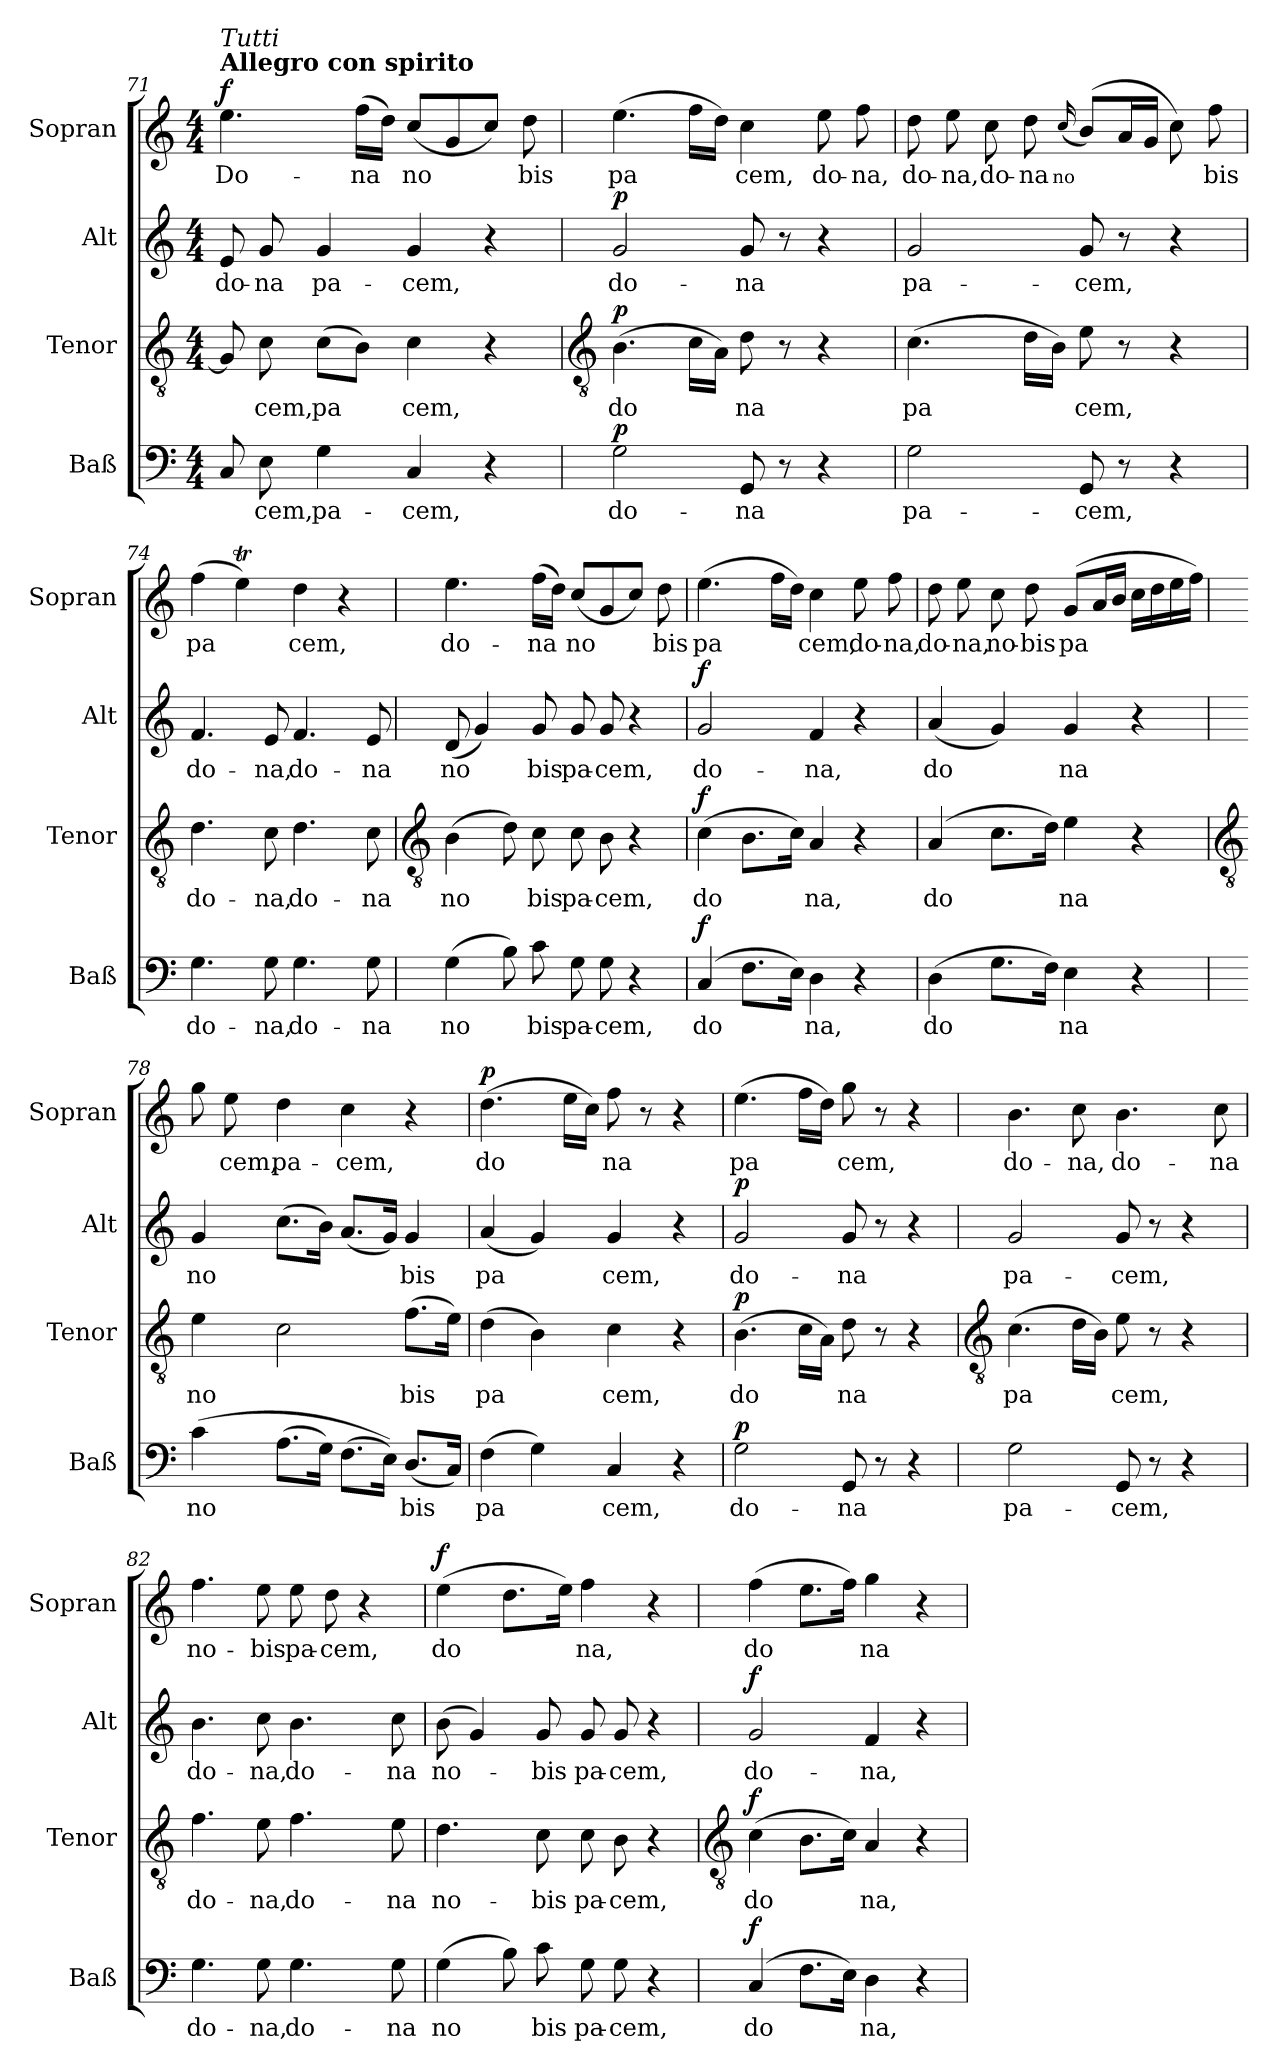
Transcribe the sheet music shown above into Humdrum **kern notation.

**kern	**text	**dynam	**kern	**text	**dynam	**kern	**text	**dynam	**kern	**text	**dynam
*part4	*part4	*part4	*part3	*part3	*part3	*part2	*part2	*part2	*part1	*part1	*part1
*staff4	*staff4	*staff4	*staff3	*staff3	*staff3	*staff2	*staff2	*staff2	*staff1	*staff1	*staff1
*I"Baß	*	*	*I"Tenor	*	*	*I"Alt	*	*	*I"Sopran	*	*
*I'Baß	*	*	*I'Tenor	*	*	*I'Alt	*	*	*I'Sopran	*	*
*clefF4	*	*	*clefGv2	*	*	*clefG2	*	*	*clefG2	*	*
*k[]	*	*	*k[]	*	*	*k[]	*	*	*k[]	*	*
*C:	*	*	*C:	*	*	*C:	*	*	*C:	*	*
*M4/4	*	*	*M4/4	*	*	*M4/4	*	*	*M4/4	*	*
=71	=71	=71	=71	=71	=71	=71	=71	=71	=71	=71	=71
!	!	!	!	!	!	!	!	!	!LO:TX:a:B:t=Allegro con spirito	!	!
!	!	!	!	!	!	!	!	!	!LO:TX:a:i:t=Tutti	!	!
!	!LO:LY:b	!	!	!LO:LY:b	!	!	!LO:LY:b	!	!	!LO:LY:b	!LO:DY:a
8C	_-	.	8G]	_-	.	8e	do-	.	4.ee	Do-	f
!	!LO:LY:b	!	!	!LO:LY:b	!	!	!LO:LY:b	!	!	!	!
8E	-cem,	.	8c	-cem,	.	8g	-na	.	.	.	.
!	!LO:LY:b	!	!	!LO:LY:b	!	!	!LO:LY:b	!	!	!	!
4G	pa-	.	(>8cL	pa	.	4g	pa-	.	.	.	.
!	!	!	!	!	!	!	!	!	!	!LO:LY:b	!
.	.	.	8BJ)	.	.	.	.	.	(>16ffLL	-na	.
.	.	.	.	.	.	.	.	.	16ddJJ)	.	.
!	!LO:LY:b	!	!	!LO:LY:b	!	!	!LO:LY:b	!	!	!LO:LY:b	!
4C	-cem,	.	4c	cem,	.	4g	-cem,	.	(<8ccL	no	.
.	.	.	.	.	.	.	.	.	8g	.	.
4r	.	.	4r	.	.	4r	.	.	8ccJ)	.	.
!	!	!	!	!	!	!	!	!	!	!LO:LY:b	!
.	.	.	.	.	.	.	.	.	8dd	bis	.
!!LO:LB:g=z
=72	=72	=72	=72	=72	=72	=72	=72	=72	=72	=72	=72
*	*	*	*clefGv2	*	*	*	*	*	*	*	*
!	!LO:LY:b	!LO:DY:a	!	!LO:LY:b	!LO:DY:a	!	!LO:LY:b	!LO:DY:a	!	!LO:LY:b	!
2G	do-	p	(>4.B	do	p	2g	do-	p	(>4.ee	pa	.
.	.	.	16cLL	.	.	.	.	.	16ffLL	.	.
.	.	.	16AJJ)	.	.	.	.	.	16ddJJ)	.	.
!	!LO:LY:b	!	!	!LO:LY:b	!	!	!LO:LY:b	!	!	!LO:LY:b	!
8GG	-na	.	8d	na	.	8g	-na	.	4cc	cem,	.
8r	.	.	8r	.	.	8r	.	.	.	.	.
!	!	!	!	!	!	!	!	!	!	!LO:LY:b	!
4r	.	.	4r	.	.	4r	.	.	8ee	do-	.
!	!	!	!	!	!	!	!	!	!	!LO:LY:b	!
.	.	.	.	.	.	.	.	.	8ff	-na,	.
!!LO:LB:g=z
=73	=73	=73	=73	=73	=73	=73	=73	=73	=73	=73	=73
!	!LO:LY:b	!	!	!LO:LY:b	!	!	!LO:LY:b	!	!	!LO:LY:b	!
2G	pa-	.	(>4.c	pa	.	2g	pa-	.	8dd	do-	.
!	!	!	!	!	!	!	!	!	!	!LO:LY:b	!
.	.	.	.	.	.	.	.	.	8ee	-na,	.
!	!	!	!	!	!	!	!	!	!	!LO:LY:b	!
.	.	.	.	.	.	.	.	.	8cc	do-	.
!	!	!	!	!	!	!	!	!	!	!LO:LY:b	!
.	.	.	16dLL	.	.	.	.	.	8dd	-na	.
.	.	.	16BJJ)	.	.	.	.	.	.	.	.
!	!	!	!	!	!	!	!	!	!	!LO:LY:b	!
.	.	.	.	.	.	.	.	.	(<16qqcc/	no	.
!	!LO:LY:b	!	!	!LO:LY:b	!	!	!LO:LY:b	!	!	!	!
8GG	-cem,	.	8e	cem,	.	8g	-cem,	.	(>8bL)	.	.
8r	.	.	8r	.	.	8r	.	.	16aL	.	.
.	.	.	.	.	.	.	.	.	16gJJ	.	.
4r	.	.	4r	.	.	4r	.	.	8cc)	.	.
!	!	!	!	!	!	!	!	!	!	!LO:LY:b	!
.	.	.	.	.	.	.	.	.	8ff	bis	.
=74	=74	=74	=74	=74	=74	=74	=74	=74	=74	=74	=74
!	!LO:LY:b	!	!	!LO:LY:b	!	!	!LO:LY:b	!	!	!LO:LY:b	!
4.G	do-	.	4.d	do-	.	4.f	do-	.	(>4ff	pa	.
.	.	.	.	.	.	.	.	.	4eet)	.	.
!	!LO:LY:b	!	!	!LO:LY:b	!	!	!LO:LY:b	!	!	!	!
8G	-na,	.	8c	-na,	.	8e	-na,	.	.	.	.
!	!LO:LY:b	!	!	!LO:LY:b	!	!	!LO:LY:b	!	!	!LO:LY:b	!
4.G	do-	.	4.d	do-	.	4.f	do-	.	4dd	cem,	.
.	.	.	.	.	.	.	.	.	4r	.	.
!	!LO:LY:b	!	!	!LO:LY:b	!	!	!LO:LY:b	!	!	!	!
8G	-na	.	8c	-na	.	8e	-na	.	.	.	.
!!LO:LB:g=z
=75	=75	=75	=75	=75	=75	=75	=75	=75	=75	=75	=75
*	*	*	*clefGv2	*	*	*	*	*	*	*	*
!	!LO:LY:b	!	!	!LO:LY:b	!	!	!LO:LY:b	!	!	!LO:LY:b	!
(>4G	no	.	(>4B	no	.	(<8d	no	.	4.ee	do-	.
.	.	.	.	.	.	4g)	.	.	.	.	.
8B)	.	.	8d)	.	.	.	.	.	.	.	.
!	!LO:LY:b	!	!	!LO:LY:b	!	!	!LO:LY:b	!	!	!LO:LY:b	!
8c	bis	.	8c	bis	.	8g	bis	.	(>16ffLL	-na	.
.	.	.	.	.	.	.	.	.	16ddJJ)	.	.
!	!LO:LY:b	!	!	!LO:LY:b	!	!	!LO:LY:b	!	!	!LO:LY:b	!
8G	pa-	.	8c	pa-	.	8g	pa-	.	(<8ccL	no	.
!	!LO:LY:b	!	!	!LO:LY:b	!	!	!LO:LY:b	!	!	!	!
8G	-cem,	.	8B	-cem,	.	8g	-cem,	.	8g	.	.
4r	.	.	4r	.	.	4r	.	.	8ccJ)	.	.
!	!	!	!	!	!	!	!	!	!	!LO:LY:b	!
.	.	.	.	.	.	.	.	.	8dd	bis	.
!!LO:LB:g=z
=76	=76	=76	=76	=76	=76	=76	=76	=76	=76	=76	=76
!	!LO:LY:b	!LO:DY:b	!	!LO:LY:b	!LO:DY:a	!	!LO:LY:b	!LO:DY:b	!	!LO:LY:b	!
(>4C	do	f	(>4c	do	f	2g	do-	f	(>4.ee	pa	.
8.FL	.	.	8.BL	.	.	.	.	.	.	.	.
.	.	.	.	.	.	.	.	.	16ffLL	.	.
16EJ)	.	.	16cJ)	.	.	.	.	.	16ddJJ)	.	.
!	!LO:LY:b	!	!	!LO:LY:b	!	!	!LO:LY:b	!	!	!LO:LY:b	!
4D	na,	.	4A	na,	.	4f	-na,	.	4cc	cem,	.
!	!	!	!	!	!	!	!	!	!	!LO:LY:b	!
4r	.	.	4r	.	.	4r	.	.	8ee	do-	.
!	!	!	!	!	!	!	!	!	!	!LO:LY:b	!
.	.	.	.	.	.	.	.	.	8ff	-na,	.
=77	=77	=77	=77	=77	=77	=77	=77	=77	=77	=77	=77
!	!LO:LY:b	!	!	!LO:LY:b	!	!	!LO:LY:b	!	!	!LO:LY:b	!
(>4D	do	.	(>4A	do	.	(<4a	do	.	8dd	do-	.
!	!	!	!	!	!	!	!	!	!	!LO:LY:b	!
.	.	.	.	.	.	.	.	.	8ee	-na,	.
!	!	!	!	!	!	!	!	!	!	!LO:LY:b	!
8.GL	.	.	8.cL	.	.	4g)	.	.	8cc	no-	.
!	!	!	!	!	!	!	!	!	!	!LO:LY:b	!
.	.	.	.	.	.	.	.	.	8dd	-bis	.
16FJ)	.	.	16dJ)	.	.	.	.	.	.	.	.
!	!LO:LY:b	!	!	!LO:LY:b	!	!	!LO:LY:b	!	!	!LO:LY:b	!
4E	na	.	4e	na	.	4g	na	.	(>8gL	pa	.
.	.	.	.	.	.	.	.	.	16aL	.	.
.	.	.	.	.	.	.	.	.	16bJJ	.	.
4r	.	.	4r	.	.	4r	.	.	16ccLL	.	.
.	.	.	.	.	.	.	.	.	16dd	.	.
.	.	.	.	.	.	.	.	.	16ee	.	.
.	.	.	.	.	.	.	.	.	16ffJJ)	.	.
!!LO:LB:g=z
=78	=78	=78	=78	=78	=78	=78	=78	=78	=78	=78	=78
*	*	*	*clefGv2	*	*	*	*	*	*	*	*
!	!LO:LY:b	!	!	!LO:LY:b	!	!	!LO:LY:b	!	!	!LO:LY:b	!
(>4c	no	.	4e	no	.	4g	no	.	8gg	_-	.
!	!	!	!	!	!	!	!	!	!	!LO:LY:b	!
.	.	.	.	.	.	.	.	.	8ee	-cem,	.
!	!	!	!	!	!	!	!	!	!	!LO:LY:b	!
(>8.AL	.	.	2c	.	.	(>8.ccL	.	.	4dd	pa-	.
16GJ)	.	.	.	.	.	16bJ)	.	.	.	.	.
!	!	!	!	!	!	!	!	!	!	!LO:LY:b	!
(>8.FL	.	.	.	.	.	(<8.aL	.	.	4cc	-cem,	.
16EJ))	.	.	.	.	.	16gJ)	.	.	.	.	.
!	!LO:LY:b	!	!	!LO:LY:b	!	!	!LO:LY:b	!	!	!	!
(<8.DL	bis	.	(>8.fL	bis	.	4g	bis	.	4r	.	.
16CJ)	.	.	16eJ)	.	.	.	.	.	.	.	.
!!LO:LB:g=z
=79	=79	=79	=79	=79	=79	=79	=79	=79	=79	=79	=79
!	!LO:LY:b	!	!	!LO:LY:b	!	!	!LO:LY:b	!	!	!LO:LY:b	!LO:DY:a
(>4F	pa	.	(>4d	pa	.	(<4a	pa	.	(>4.dd	do	p
4G)	.	.	4B)	.	.	4g)	.	.	.	.	.
.	.	.	.	.	.	.	.	.	16eeLL	.	.
.	.	.	.	.	.	.	.	.	16ccJJ)	.	.
!	!LO:LY:b	!	!	!LO:LY:b	!	!	!LO:LY:b	!	!	!LO:LY:b	!
4C	cem,	.	4c	cem,	.	4g	cem,	.	8ff	na	.
.	.	.	.	.	.	.	.	.	8r	.	.
4r	.	.	4r	.	.	4r	.	.	4r	.	.
=80	=80	=80	=80	=80	=80	=80	=80	=80	=80	=80	=80
!	!LO:LY:b	!LO:DY:a	!	!LO:LY:b	!LO:DY:a	!	!LO:LY:b	!LO:DY:a	!	!LO:LY:b	!
2G	do-	p	(>4.B	do	p	2g	do-	p	(>4.ee	pa	.
.	.	.	16cLL	.	.	.	.	.	16ffLL	.	.
.	.	.	16AJJ)	.	.	.	.	.	16ddJJ)	.	.
!	!LO:LY:b	!	!	!LO:LY:b	!	!	!LO:LY:b	!	!	!LO:LY:b	!
8GG	-na	.	8d	na	.	8g	-na	.	8gg	cem,	.
8r	.	.	8r	.	.	8r	.	.	8r	.	.
4r	.	.	4r	.	.	4r	.	.	4r	.	.
!!LO:LB:g=z
=81	=81	=81	=81	=81	=81	=81	=81	=81	=81	=81	=81
*	*	*	*clefGv2	*	*	*	*	*	*	*	*
!	!LO:LY:b	!	!	!LO:LY:b	!	!	!LO:LY:b	!	!	!LO:LY:b	!
2G	pa-	.	(>4.c	pa	.	2g	pa-	.	4.b	do-	.
!	!	!	!	!	!	!	!	!	!	!LO:LY:b	!
.	.	.	16dLL	.	.	.	.	.	8cc	-na,	.
.	.	.	16BJJ)	.	.	.	.	.	.	.	.
!	!LO:LY:b	!	!	!LO:LY:b	!	!	!LO:LY:b	!	!	!LO:LY:b	!
8GG	-cem,	.	8e	cem,	.	8g	-cem,	.	4.b	do-	.
8r	.	.	8r	.	.	8r	.	.	.	.	.
4r	.	.	4r	.	.	4r	.	.	.	.	.
!	!	!	!	!	!	!	!	!	!	!LO:LY:b	!
.	.	.	.	.	.	.	.	.	8cc	-na	.
!!LO:LB:g=z
=82	=82	=82	=82	=82	=82	=82	=82	=82	=82	=82	=82
!	!LO:LY:b	!	!	!LO:LY:b	!	!	!LO:LY:b	!	!	!LO:LY:b	!
4.G	do-	.	4.f	do-	.	4.b	do-	.	4.ff	no-	.
!	!LO:LY:b	!	!	!LO:LY:b	!	!	!LO:LY:b	!	!	!LO:LY:b	!
8G	-na,	.	8e	-na,	.	8cc	-na,	.	8ee	-bis	.
!	!LO:LY:b	!	!	!LO:LY:b	!	!	!LO:LY:b	!	!	!LO:LY:b	!
4.G	do-	.	4.f	do-	.	4.b	do-	.	8ee	pa-	.
!	!	!	!	!	!	!	!	!	!	!LO:LY:b	!
.	.	.	.	.	.	.	.	.	8dd	-cem,	.
.	.	.	.	.	.	.	.	.	4r	.	.
!	!LO:LY:b	!	!	!LO:LY:b	!	!	!LO:LY:b	!	!	!	!
8G	-na	.	8e	-na	.	8cc	-na	.	.	.	.
=83	=83	=83	=83	=83	=83	=83	=83	=83	=83	=83	=83
!	!LO:LY:b	!	!	!LO:LY:b	!	!	!LO:LY:b	!	!	!LO:LY:b	!LO:DY:a
(>4G	no	.	4.d	no-	.	(<8b	no-	.	(>4ee	do	f
.	.	.	.	.	.	4g)	.	.	.	.	.
8B)	.	.	.	.	.	.	.	.	8.ddL	.	.
!	!LO:LY:b	!	!	!LO:LY:b	!	!	!LO:LY:b	!	!	!	!
8c	bis	.	8c	-bis	.	8g	-bis	.	.	.	.
.	.	.	.	.	.	.	.	.	16eeJ)	.	.
!	!LO:LY:b	!	!	!LO:LY:b	!	!	!LO:LY:b	!	!	!LO:LY:b	!
8G	pa-	.	8c	pa-	.	8g	pa-	.	4ff	na,	.
!	!LO:LY:b	!	!	!LO:LY:b	!	!	!LO:LY:b	!	!	!	!
8G	-cem,	.	8B	-cem,	.	8g	-cem,	.	.	.	.
4r	.	.	4r	.	.	4r	.	.	4r	.	.
!!LO:LB:g=z
=84	=84	=84	=84	=84	=84	=84	=84	=84	=84	=84	=84
*	*	*	*clefGv2	*	*	*	*	*	*	*	*
!	!LO:LY:b	!LO:DY:a	!	!LO:LY:b	!LO:DY:a	!	!LO:LY:b	!LO:DY:a	!	!LO:LY:b	!
(>4C	do	f	(>4c	do	f	2g	do-	f	(>4ff	do	.
8.FL	.	.	8.BL	.	.	.	.	.	8.eeL	.	.
16EJ)	.	.	16cJ)	.	.	.	.	.	16ffJ)	.	.
!	!LO:LY:b	!	!	!LO:LY:b	!	!	!LO:LY:b	!	!	!LO:LY:b	!
4D	na,	.	4A	na,	.	4f	-na,	.	4gg	na	.
4r	.	.	4r	.	.	4r	.	.	4r	.	.
=	=	=	=	=	=	=	=	=	=	=	=
*-	*-	*-	*-	*-	*-	*-	*-	*-	*-	*-	*-
